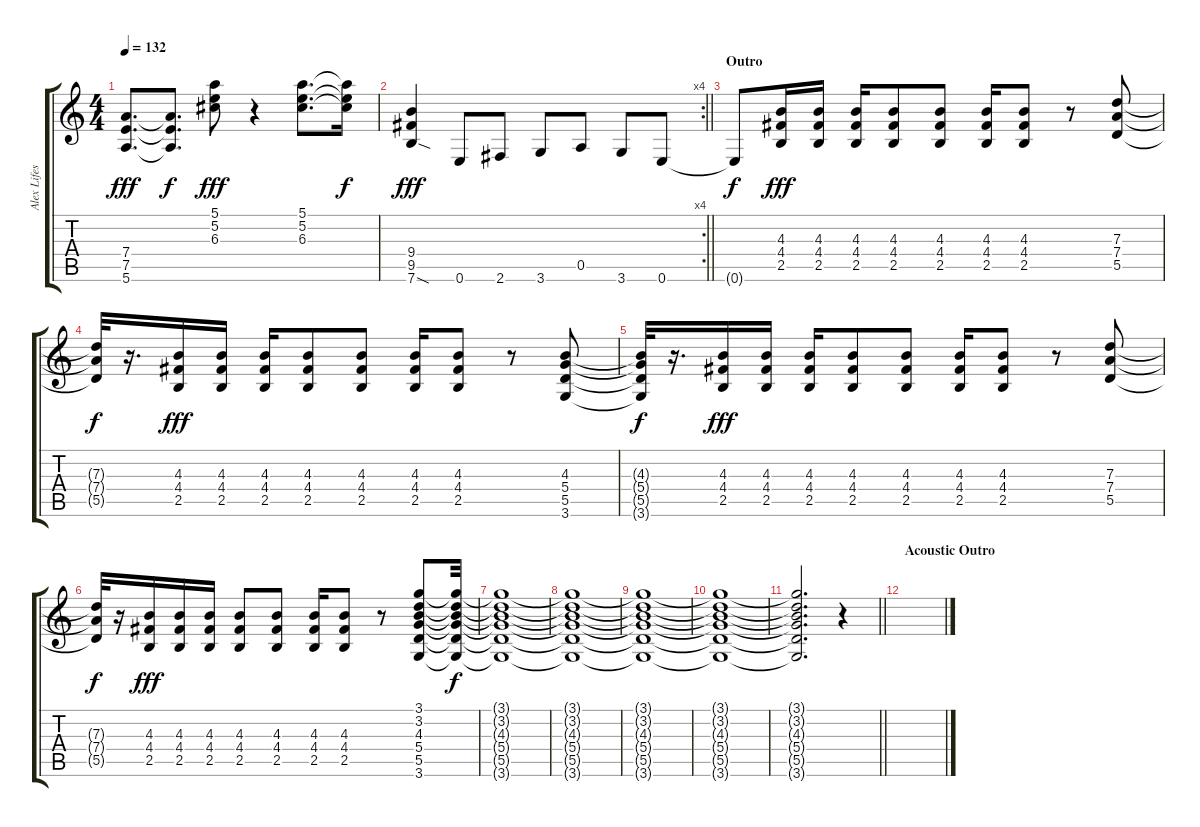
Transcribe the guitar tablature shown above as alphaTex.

\track ("Alex Lifeson - Lead" "Alex Lifes") {instrument overdrivenguitar}
\staff {score tabs}
\tuning (E4 B3 G3 D3 A2 E2) {hide}
\ts (4 4)
\tempo 132
\clef g2
\ks c
(7.4 7.5 5.6).8{d dy fff} (7.4{t} 7.5{t} 5.6{t}).8{d dy f} (5.1 5.2 6.3).8{dy fff} r.4 (5.1 5.2 6.3).8{d} (5.1{t} 5.2{t} 6.3{t}).16{dy f} |
\rc 4
\barLineRight lightlight
(9.4 9.5 7.6{sod}).4{dy fff} 0.6.8 2.6.8 3.6.8 0.5.8 3.6.8 0.6.8 |
\section ("" "Outro")
0.6{t}.8{dy f} (4.3 4.4 2.5).16{dy fff} (4.3 4.4 2.5).16 (4.3 4.4 2.5).16 (4.3 4.4 2.5).8 (4.3 4.4 2.5).8 (4.3 4.4 2.5).16 (4.3 4.4 2.5).8 r.8 (7.3 7.4 5.5).8 |
(7.3{t} 7.4{t} 5.5{t}).32{dy f} r.16{d} (4.3 4.4 2.5).16{dy fff} (4.3 4.4 2.5).16 (4.3 4.4 2.5).16 (4.3 4.4 2.5).8 (4.3 4.4 2.5).8 (4.3 4.4 2.5).16 (4.3 4.4 2.5).8 r.8 (4.3 5.4 5.5 3.6).8 |
(4.3{t} 5.4{t} 5.5{t} 3.6{t}).32{dy f} r.16{d} (4.3 4.4 2.5).16{dy fff} (4.3 4.4 2.5).16 (4.3 4.4 2.5).16 (4.3 4.4 2.5).8 (4.3 4.4 2.5).8 (4.3 4.4 2.5).16 (4.3 4.4 2.5).8 r.8 (7.3 7.4 5.5).8 |
(7.3{t} 7.4{t} 5.5{t}).32{dy f} r.16 (4.3 4.4 2.5).16{dy fff} (4.3 4.4 2.5).16 (4.3 4.4 2.5).16 (4.3 4.4 2.5).8 (4.3 4.4 2.5).8 (4.3 4.4 2.5).16 (4.3 4.4 2.5).8 r.8 (3.1 3.2 4.3 5.4 5.5 3.6).8 (3.1{t} 3.2{t} 4.3{t} 5.4{t} 5.5{t} 3.6{t}).32{dy f} |
(3.1{t} 3.2{t} 4.3{t} 5.4{t} 5.5{t} 3.6{t}).1 |
(3.1{t} 3.2{t} 4.3{t} 5.4{t} 5.5{t} 3.6{t}).1 |
(3.1{t} 3.2{t} 4.3{t} 5.4{t} 5.5{t} 3.6{t}).1 |
(3.1{t} 3.2{t} 4.3{t} 5.4{t} 5.5{t} 3.6{t}).1 |
\barLineRight lightlight
(3.1{t} 3.2{t} 4.3{t} 5.4{t} 5.5{t} 3.6{t}).2{d} r.4 |
\section ("" "Acoustic Outro")
